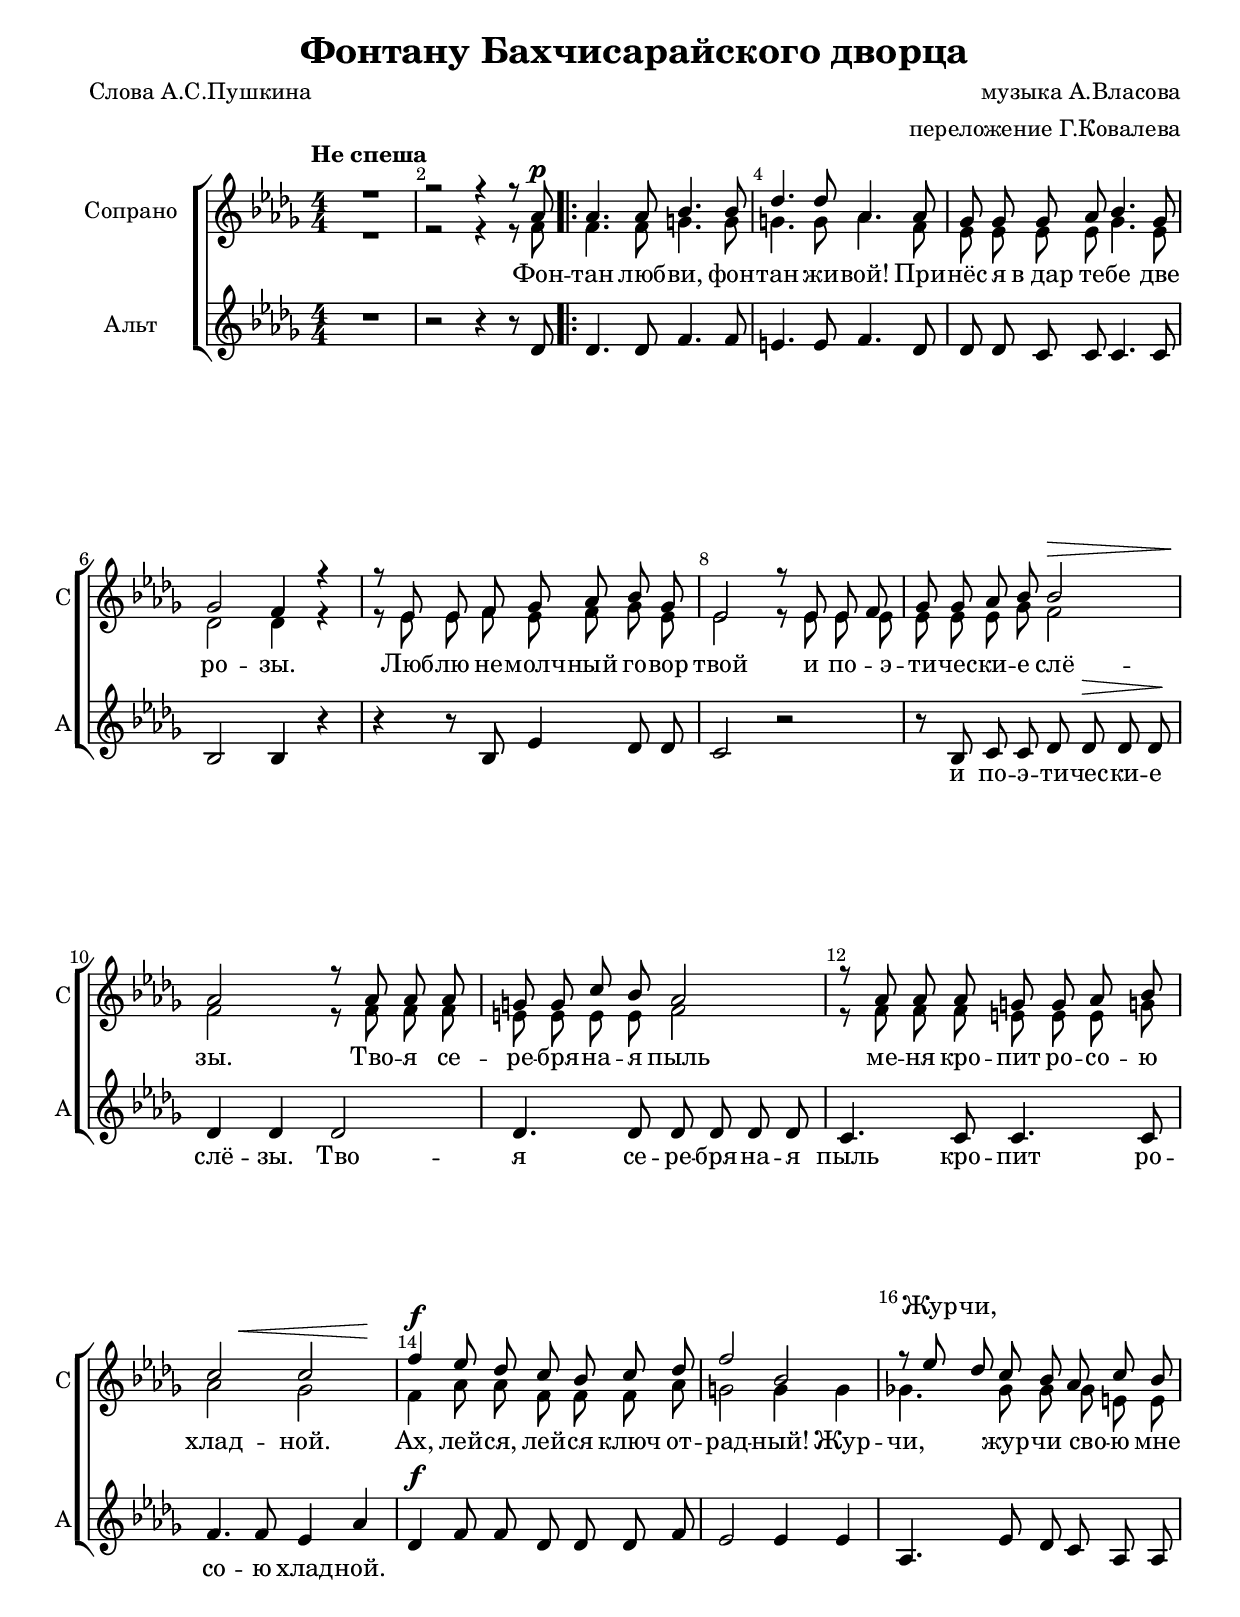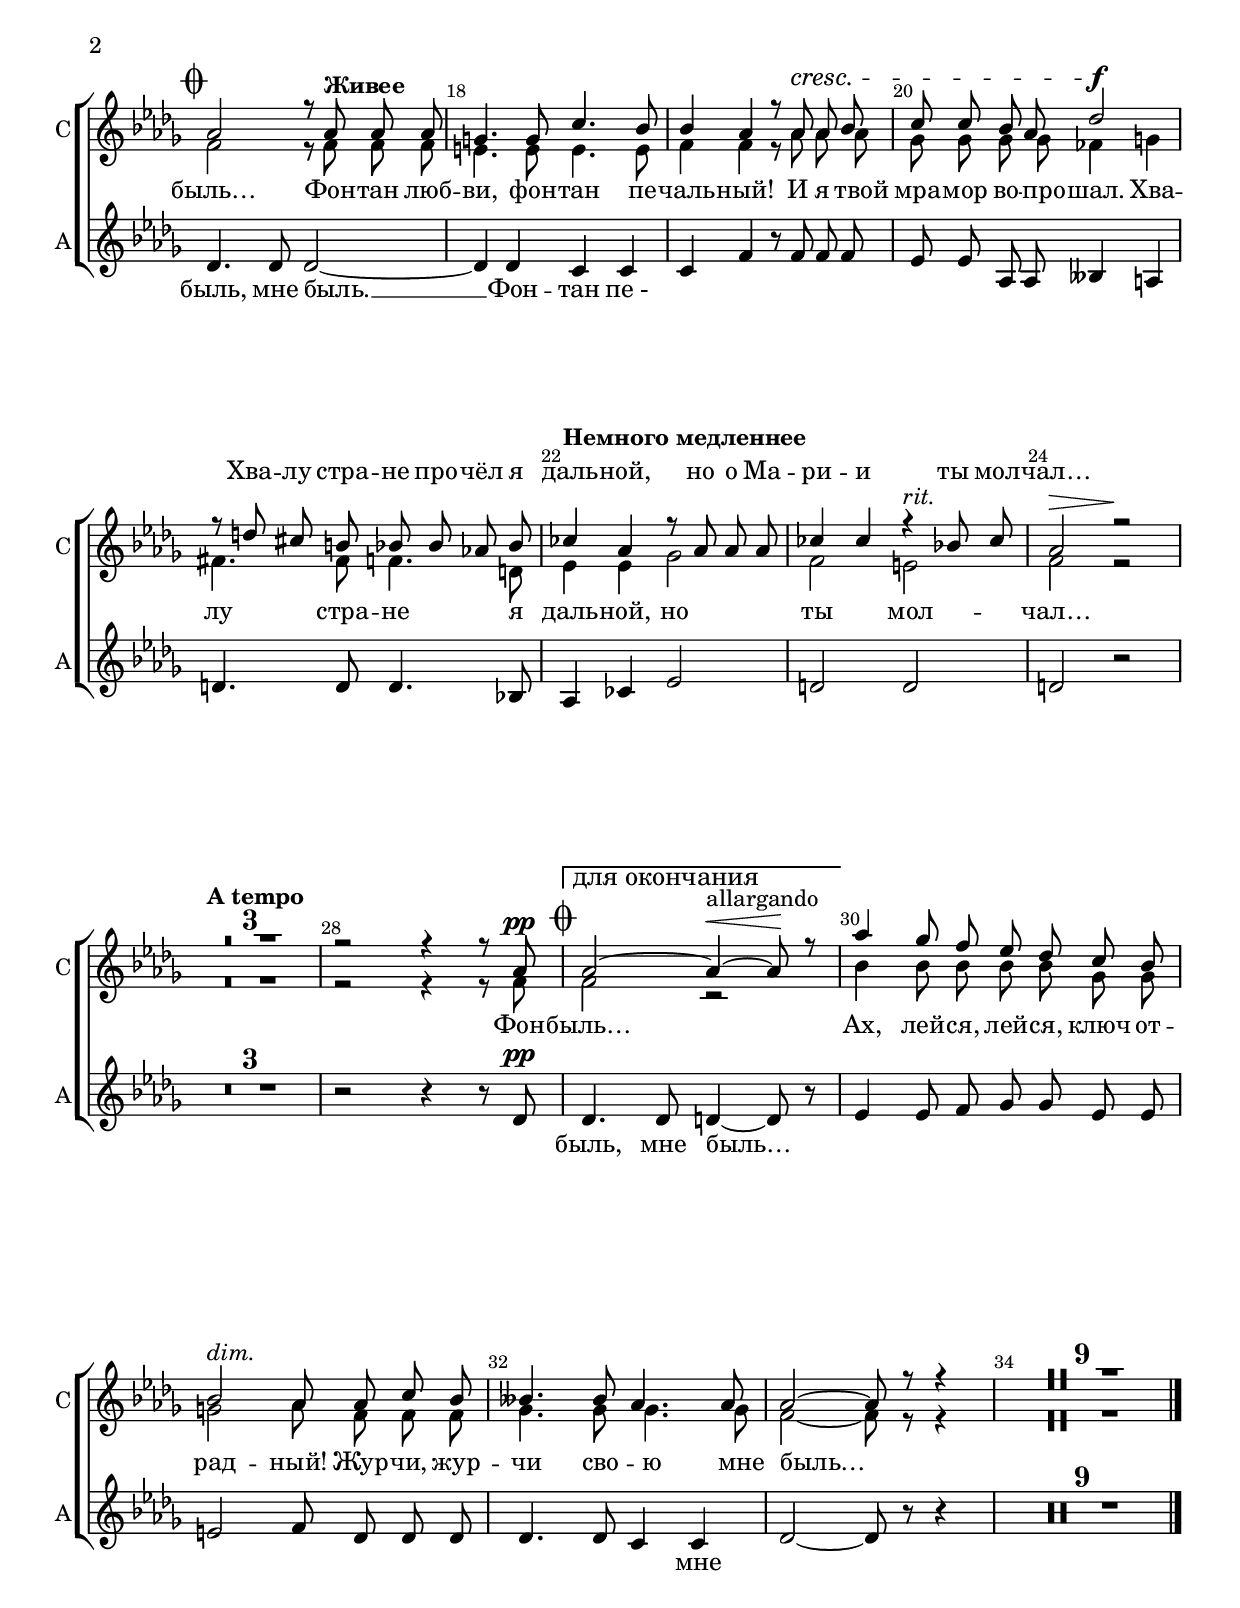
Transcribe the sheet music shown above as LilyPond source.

\version "2.18.2"

% закомментируйте строку ниже, чтобы получался pdf с навигацией
#(ly:set-option 'point-and-click #f)
#(ly:set-option 'midi-extension "mid")
#(set-default-paper-size "a4")
%#(set-global-staff-size 18)

\header {
  title = "Фонтану Бахчисарайского дворца"
  composer = "музыка А.Власова"
  arranger = "переложение Г.Ковалева"
  poet = "Слова А.С.Пушкина"
  % Удалить строку версии LilyPond 
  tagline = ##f
}

global = {
  \key des \major
  \time 4/4
  \numericTimeSignature
  \autoBeamOff
  \set Score.skipBars = ##t
}

%make visible number of every 2-nd bar
secondbar = {
  \override Score.BarNumber.break-visibility = #end-of-line-invisible
  \set Score.barNumberVisibility = #(every-nth-bar-number-visible 2)
}

%use this as temporary line break
abr = { \break }

% uncommend next line when finished
%abr = {}

%once hide accidental (runaround for cadenza
nat = { \once \hide Accidental }

sopvoiceI = \relative c'' {
  \global
  \dynamicUp
  \secondbar  
  \tempo "Не спеша"
  R1 |
  r2 r4 r8 as\p | 
  \repeat volta 2 {
    as4. as8 bes4. bes8 |
    des4. des8 as4. as8 |
    ges8 ges ges as bes4. ges8 |
    ges2 f4 r |
    r8 es es f ges as bes ges |
    es2 r8 es es f |
    ges ges as bes bes2\> |
    as2\! r8 as8 as as |
    g8 g c bes as2 |
    r8 as as as g g as bes |
    << {c2 c } {s4 s\< s s\!} >>
    f4\f es8 des c bes c des |
    f2 bes, |
    r8 es des c bes as c bes 
  \mark \markup { \musicglyph #"scripts.coda" }
    as2 r8 \tempo "Живее"  as as as |
    g4. g8 c4. bes8 |
    bes4 as r8 as\cresc as bes |
    c c bes as des2\f |
    r8 d cis b bes bes as! bes |
    \tempo "Немного медленнее" ces4 as r8 as as as |
    ces4 ces r^\markup\italic"rit." bes!8 ces
    as2\> r2\! \tempo "A tempo" |
    R1*3 |
    r2 r4 r8 as\pp }
    \mark \markup { \musicglyph #"scripts.coda" } 
  
  \set Score.repeatCommands = #'((volta "для окончания"))
    as2~ as4~\<^"allargando" as8\! r
    
    \set Score.repeatCommands = #'((volta #f))

  as'4 ges8 f es des c bes |
  bes2^\markup\italic"dim." as8 as c bes |
  beses4. beses8 as4. as8 |
  as2~ as8 r r4 |
  R1*9 \bar "|."
}

sopvoiceII = \relative c' {
  \global
  \dynamicUp
  
  \secondbar  
  R1 |
  r2 r4 r8 f |
  \repeat volta 2 {
    f4. f8 g4. g8 |
    g4. g8 as4. f8 |
    es es es es ges4. es8 |
    des2 des4 r |
    r8 es es f es f ges es |
    es2 r8 es es es |
    es es es ges f2 |
    f2 r8 f f f |
    e e e e f2 |
    r8 f f f e e e g! |
    as2 ges |
    f4 as8 as f f f as |
    g2 g4 g |
    ges!4. ges8 ges ges e e 
  
      f2 r8 f f f |
      e4. e8 e4. e8 |
      f4 f r8 as8 as as |
      ges ges ges ges fes4 g |
      fis4. fis8 f4. d8 |
      es4 es ges2 |
      f e |
      f2 r |
      R1*3
      r2 r4 r8 f
  }
      f2 r |

  bes4 bes8 bes bes bes ges ges |
  g2 as8 f f f |
  ges4. ges8 ges4. ges8 |
  f2~ f8 r8 r4 |
  R1*9
}


altvoice = \relative c' {
  \global
  \dynamicUp  
  R1 |
  r2 r4 r8 des |
  \repeat volta 2 {
    des4. des8 f4. f8 |
    e4. e8 f4. des8 |
    des des c c c4. c8 |
    bes2 bes4 r |
    r4 r8 bes es4 des8 des |
    c2 r |
    r8 bes c c des des\> des des\! |
    des4 des des2 |
    des4. des8 des des des des |
    c4. c8 c4. c8 |
    f4. f8 es4 as |
    des,\f f8 f des des des f |
    es2 es4 es |
    as,4. es'8 des c as as |
    des4. des8 des2~ |
    des4 des c c |
    c f r8 f f f |
    es8 es as, as beses4 a4 |
    d4. d8 d4. bes!8 |
    as4 ces es2 |
    d d |
    d r |
    R1*3 |
    r2 r4 r8 des\pp |
  }
  des4. des8 d4~ d8 r |
  es4 es8 f ges ges es es |
  e2 f8 des des des |
  des4. des8 c4 c |
  des2~ des8 r r4 |
  R1*9
}


lyricscore = \lyricmode {
  Фон --  \repeat volta 2 { тан люб -- ви, фон -- тан жи -- вой! При --
  нёс я в_дар те -- бе две ро -- зы.
  Люб -- лю не -- молч -- ный го -- вор твой
  и по -- э -- ти -- чес -- ки -- е слё -- зы.
  Тво -- я  се -- ре -- бря -- на -- я пыль
  ме -- ня кро -- пит ро -- со -- ю хлад -- ной.
  Ах, лей -- ся, лей -- ся ключ от -- рад -- ный!
  Жур -- чи, жур -- чи сво -- ю мне 
  быль…
  Фон -- тан люб -- ви, фон -- тан пе -- чаль -- ный!
  И я твой мра -- мор во -- про -- шал. Хва -- лу стра -- не я 
  даль -- ной, но ты мол -- чал…
  Фон -- } быль… 
  Ах, лей -- ся, лей -- ся, ключ от -- рад -- ный! Жур -- чи, жур --
  чи сво -- ю мне быль…
}

lyricscoreUp = \lyricmode {
  \skip 1 \repeat volta 2 { 
    \repeat unfold 59 \skip 1
    Жур -- чи, 
    \repeat unfold 23 \skip 1 
    Хва -- лу стра -- не  про -- чёл я даль -- ной, но о Ма -- ри -- и ты мол -- чал…
  \skip 1 } 
}

lyricscoreDown = \lyricmode {
  \skip 1
  \repeat volta 2 { 
    \repeat unfold 21 \skip 1
  и по -- э -- ти -- чес -- ки -- е слё -- зы.
  Тво -- я  се -- ре -- бря -- на -- я пыль
  кро -- пит ро -- со -- ю хлад -- ной.
  \repeat unfold 16 \skip 1
  быль, мне быль. __
  Фон -- тан пе_- \repeat unfold 22 \skip 1 } 
  быль, мне быль…
  \repeat unfold 15 \skip 1 мне 
}



\bookpart {
  \paper {
    top-margin = 15
    left-margin = 15
    right-margin = 10
    bottom-margin = 15
    indent = 20
    ragged-bottom = ##f
    ragged-last-bottom = ##f
  }
  \score {
    %  \transpose c bes {
    \new ChoirStaff <<
      
      \new Lyrics = "sopranosI"
      \new Staff = "upstaff" \with {
        instrumentName = "Сопрано"
        shortInstrumentName = "С"
        midiInstrument = "voice oohs"
      } <<
        \new Voice = "sopranoI" { \voiceOne \sopvoiceI }
        \new Voice  = "sopranoII" { \voiceTwo \sopvoiceII }
      >> 
      
      \new Lyrics = "sopranos"
      % or: \new Lyrics \lyricsto "soprano" { \lyricscore }
      % alternative lyrics above up staff
      %\new Lyrics \with {alignAboveContext = "upstaff"} \lyricsto "soprano" \lyricst
      
      \new Staff = "downstaff" \with {
        instrumentName = "Альт"
        shortInstrumentName = "А"
        midiInstrument = "voice oohs"
      } <<
        \new Voice = "alto" { \oneVoice \altvoice }
      >>
      \new Lyrics = "altos"

      \context Lyrics = "sopranosI" {
        \lyricsto "sopranoI" {
          \lyricscoreUp
        }
      }
      
      \context Lyrics = "sopranos" {
        \lyricsto "sopranoII" {
          \lyricscore
        }
      }

      \context Lyrics = "altos" {
        \lyricsto "alto" {
          \lyricscoreDown
        }
      }
    >>
    %  }  % transposeµ
    \layout { 
      \context {
        \Score
      }
      \context {
        \Staff
        % удаляем обозначение темпа из общего плана
        %  \remove "Time_signature_engraver"
        %  \remove "Bar_number_engraver"
      }
      %Metronome_mark_engraver
    }
  }
}

\bookpart {
  \score {
    \unfoldRepeats
    %  \transpose c bes {
    \new ChoirStaff <<
      \new Staff = "upstaff" \with {
        instrumentName = \markup { \right-column { "Сопрано" "Альт"  } }
        shortInstrumentName = \markup { \right-column { "С" "А"  } }
        midiInstrument = "voice oohs"
      } <<
        \new Voice = "soprano" { \voiceOne \sopvoiceI }
        \new Voice  = "alto" { \voiceTwo \sopvoiceII }
      >> 
      
      \new Lyrics = "sopranos"
      
      \new Staff = "downstaff" \with {
        instrumentName = \markup { \right-column { "Тенор" "Бас" } }
        shortInstrumentName = \markup { \right-column { "Т" "Б" } }
        midiInstrument = "voice oohs"
      } <<
        \new Voice = "tenor" { \voiceOne \altvoice }
      >>
      \context Lyrics = "sopranos" {
        \lyricsto "soprano" {
          \lyricscore
        }
      }
    >>
    %  }  % transposeµ
    \midi {
      \tempo 4=90
    }
  }
}
